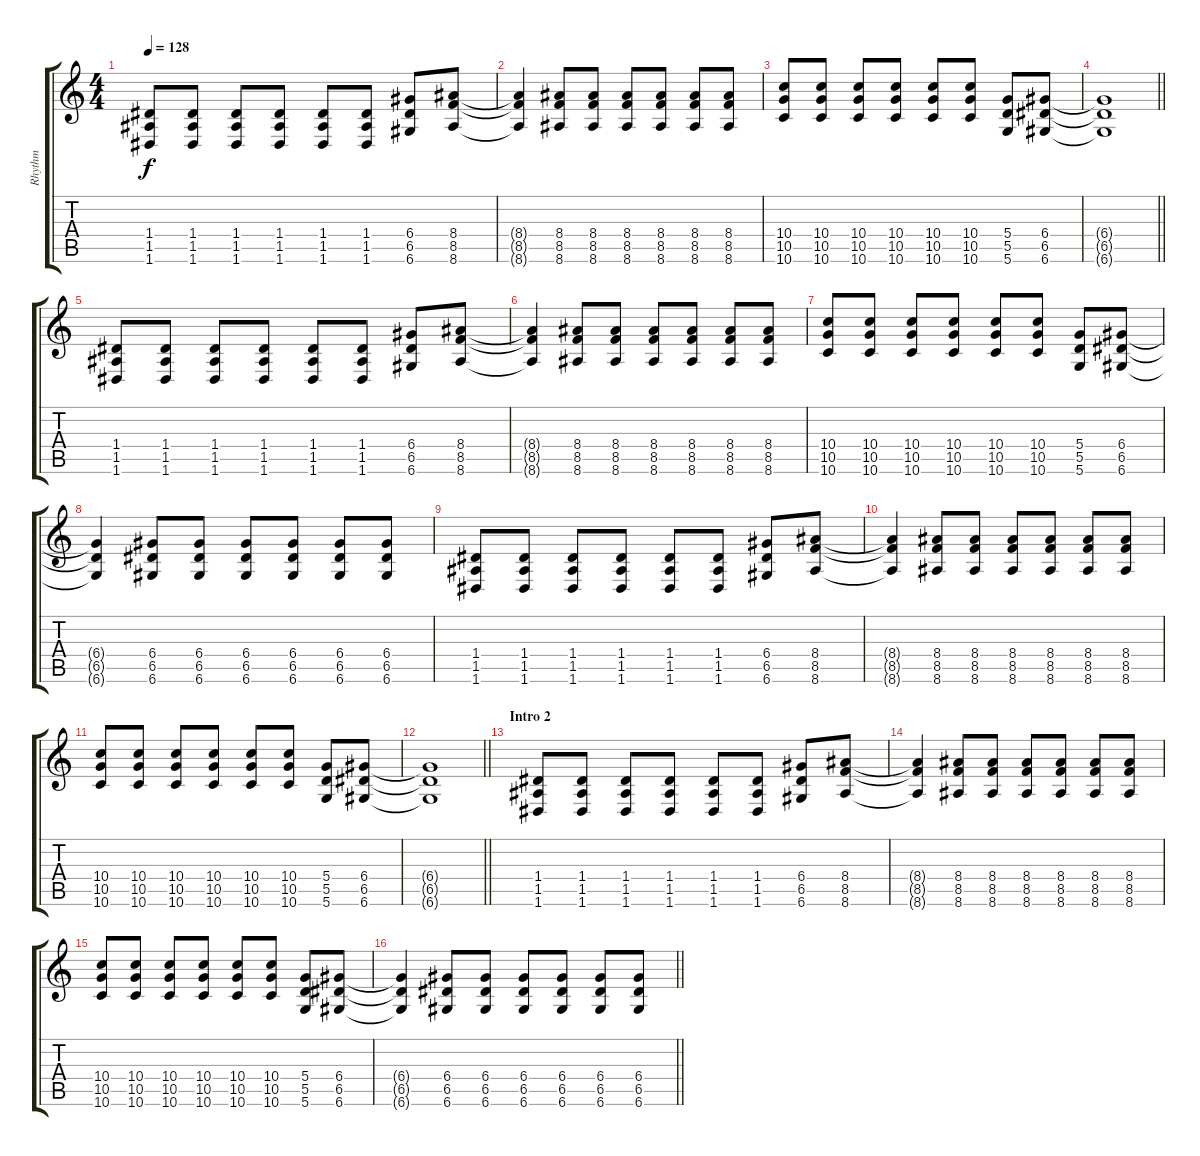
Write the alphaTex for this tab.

\track ("Rhythm" "Rhythm") {instrument overdrivenguitar}
\staff {score tabs}
\tuning (E4 B3 G3 D3 A2 D2) {hide}
\ts (4 4)
\tempo 128
\clef g2
\ks c
(1.4 1.5 1.6).8{dy f} (1.4 1.5 1.6).8 (1.4 1.5 1.6).8 (1.4 1.5 1.6).8 (1.4 1.5 1.6).8 (1.4 1.5 1.6).8 (6.4 6.5 6.6).8 (8.4 8.5 8.6).8 |
(8.4{t} 8.5{t} 8.6{t}).4 (8.4 8.5 8.6).8 (8.4 8.5 8.6).8 (8.4 8.5 8.6).8 (8.4 8.5 8.6).8 (8.4 8.5 8.6).8 (8.4 8.5 8.6).8 |
(10.4 10.5 10.6).8 (10.4 10.5 10.6).8 (10.4 10.5 10.6).8 (10.4 10.5 10.6).8 (10.4 10.5 10.6).8 (10.4 10.5 10.6).8 (5.4 5.5 5.6).8 (6.4 6.5 6.6).8 |
\barLineRight lightlight
(6.4{t} 6.5{t} 6.6{t}).1 |
(1.4 1.5 1.6).8 (1.4 1.5 1.6).8 (1.4 1.5 1.6).8 (1.4 1.5 1.6).8 (1.4 1.5 1.6).8 (1.4 1.5 1.6).8 (6.4 6.5 6.6).8 (8.4 8.5 8.6).8 |
(8.4{t} 8.5{t} 8.6{t}).4 (8.4 8.5 8.6).8 (8.4 8.5 8.6).8 (8.4 8.5 8.6).8 (8.4 8.5 8.6).8 (8.4 8.5 8.6).8 (8.4 8.5 8.6).8 |
(10.4 10.5 10.6).8 (10.4 10.5 10.6).8 (10.4 10.5 10.6).8 (10.4 10.5 10.6).8 (10.4 10.5 10.6).8 (10.4 10.5 10.6).8 (5.4 5.5 5.6).8 (6.4 6.5 6.6).8 |
(6.4{t} 6.5{t} 6.6{t}).4 (6.4 6.5 6.6).8 (6.4 6.5 6.6).8 (6.4 6.5 6.6).8 (6.4 6.5 6.6).8 (6.4 6.5 6.6).8 (6.4 6.5 6.6).8 |
(1.4 1.5 1.6).8 (1.4 1.5 1.6).8 (1.4 1.5 1.6).8 (1.4 1.5 1.6).8 (1.4 1.5 1.6).8 (1.4 1.5 1.6).8 (6.4 6.5 6.6).8 (8.4 8.5 8.6).8 |
(8.4{t} 8.5{t} 8.6{t}).4 (8.4 8.5 8.6).8 (8.4 8.5 8.6).8 (8.4 8.5 8.6).8 (8.4 8.5 8.6).8 (8.4 8.5 8.6).8 (8.4 8.5 8.6).8 |
(10.4 10.5 10.6).8 (10.4 10.5 10.6).8 (10.4 10.5 10.6).8 (10.4 10.5 10.6).8 (10.4 10.5 10.6).8 (10.4 10.5 10.6).8 (5.4 5.5 5.6).8 (6.4 6.5 6.6).8 |
\barLineRight lightlight
(6.4{t} 6.5{t} 6.6{t}).1 |
\section ("" "Intro 2")
(1.4 1.5 1.6).8 (1.4 1.5 1.6).8 (1.4 1.5 1.6).8 (1.4 1.5 1.6).8 (1.4 1.5 1.6).8 (1.4 1.5 1.6).8 (6.4 6.5 6.6).8 (8.4 8.5 8.6).8 |
(8.4{t} 8.5{t} 8.6{t}).4 (8.4 8.5 8.6).8 (8.4 8.5 8.6).8 (8.4 8.5 8.6).8 (8.4 8.5 8.6).8 (8.4 8.5 8.6).8 (8.4 8.5 8.6).8 |
(10.4 10.5 10.6).8 (10.4 10.5 10.6).8 (10.4 10.5 10.6).8 (10.4 10.5 10.6).8 (10.4 10.5 10.6).8 (10.4 10.5 10.6).8 (5.4 5.5 5.6).8 (6.4 6.5 6.6).8 |
\barLineRight lightlight
(6.4{t} 6.5{t} 6.6{t}).4 (6.4 6.5 6.6).8 (6.4 6.5 6.6).8 (6.4 6.5 6.6).8 (6.4 6.5 6.6).8 (6.4 6.5 6.6).8 (6.4 6.5 6.6).8
